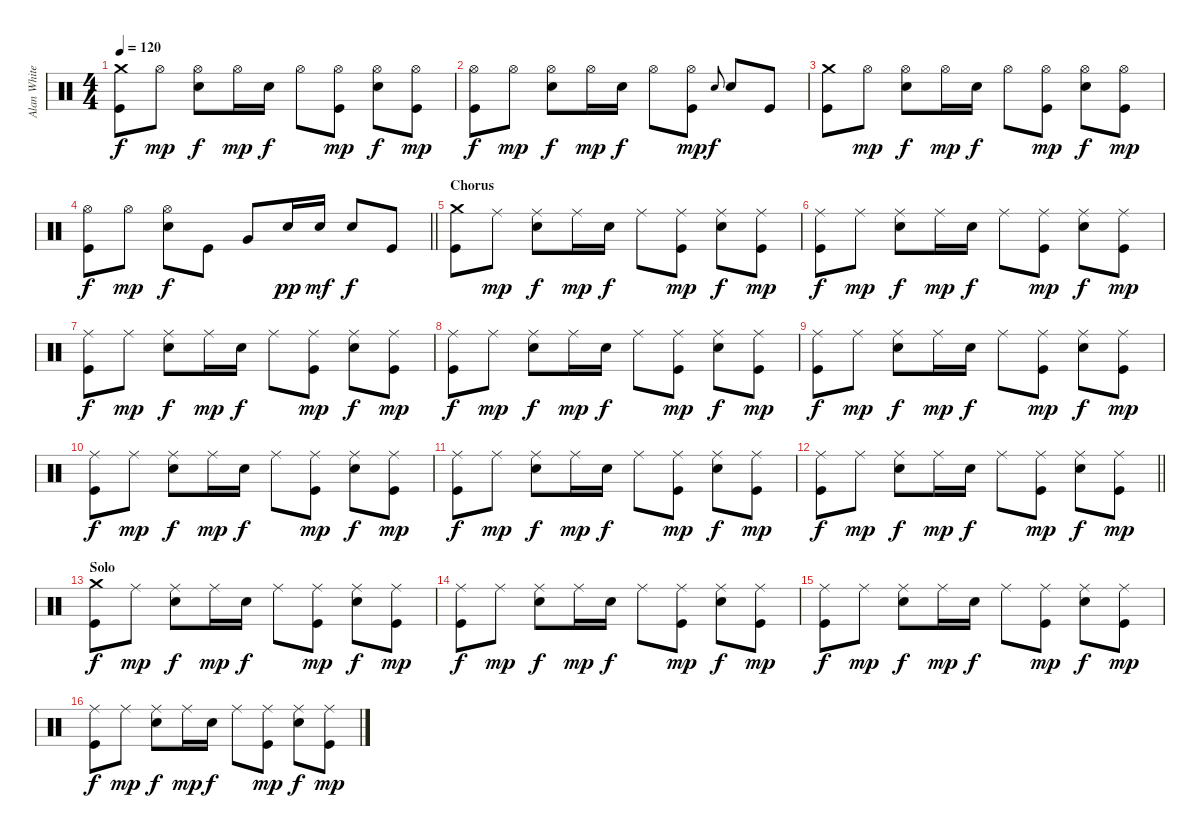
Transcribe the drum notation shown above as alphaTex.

\track ("Alan White" "Alan White") {instrument percussion}
\staff {score}
\articulation defaults
\ts (4 4)
\tempo 120
\clef neutral
\ks c
("Crash medium (hit)" "Kick (hit)").8{dy f} "Hi-Hat (open)".8{dy mp} ("Hi-Hat (open)" "Electric Snare (hit)").8{dy f} "Hi-Hat (open)".16{dy mp} "Electric Snare (hit)".16{dy f} "Hi-Hat (open)".8 ("Hi-Hat (open)" "Kick (hit)").8{dy mp} ("Hi-Hat (open)" "Electric Snare (hit)").8{dy f} ("Hi-Hat (open)" "Kick (hit)").8{dy mp} |
("Hi-Hat (open)" "Kick (hit)").8{dy f} "Hi-Hat (open)".8{dy mp} ("Hi-Hat (open)" "Electric Snare (hit)").8{dy f} "Hi-Hat (open)".16{dy mp} "Electric Snare (hit)".16{dy f} "Hi-Hat (open)".8 ("Hi-Hat (open)" "Kick (hit)").8{dy mp} "Electric Snare (hit)".8{gr onbeat dy f} "Electric Snare (hit)".8 "Kick (hit)".8 |
("Crash medium (hit)" "Kick (hit)").8 "Hi-Hat (open)".8{dy mp} ("Hi-Hat (open)" "Electric Snare (hit)").8{dy f} "Hi-Hat (open)".16{dy mp} "Electric Snare (hit)".16{dy f} "Hi-Hat (open)".8 ("Hi-Hat (open)" "Kick (hit)").8{dy mp} ("Hi-Hat (open)" "Electric Snare (hit)").8{dy f} ("Hi-Hat (open)" "Kick (hit)").8{dy mp} |
\barLineRight lightlight
("Hi-Hat (open)" "Kick (hit)").8{dy f} "Hi-Hat (open)".8{dy mp} ("Hi-Hat (open)" "Electric Snare (hit)").8{dy f} "Kick (hit)".8 "Very Low Tom (hit)".8 "Electric Snare (hit)".16{dy pp} "Electric Snare (hit)".16{dy mf} "Electric Snare (hit)".8{dy f} "Kick (hit)".8 |
\section ("" "Chorus")
("Crash medium (hit)" "Kick (hit)").8 "Ride (middle)".8{dy mp} ("Ride (middle)" "Electric Snare (hit)").8{dy f} "Ride (middle)".16{dy mp} "Electric Snare (hit)".16{dy f} "Ride (middle)".8 ("Ride (middle)" "Kick (hit)").8{dy mp} ("Ride (middle)" "Electric Snare (hit)").8{dy f} ("Ride (middle)" "Kick (hit)").8{dy mp} |
("Ride (middle)" "Kick (hit)").8{dy f} "Ride (middle)".8{dy mp} ("Ride (middle)" "Electric Snare (hit)").8{dy f} "Ride (middle)".16{dy mp} "Electric Snare (hit)".16{dy f} "Ride (middle)".8 ("Ride (middle)" "Kick (hit)").8{dy mp} ("Ride (middle)" "Electric Snare (hit)").8{dy f} ("Ride (middle)" "Kick (hit)").8{dy mp} |
("Ride (middle)" "Kick (hit)").8{dy f} "Ride (middle)".8{dy mp} ("Ride (middle)" "Electric Snare (hit)").8{dy f} "Ride (middle)".16{dy mp} "Electric Snare (hit)".16{dy f} "Ride (middle)".8 ("Ride (middle)" "Kick (hit)").8{dy mp} ("Ride (middle)" "Electric Snare (hit)").8{dy f} ("Ride (middle)" "Kick (hit)").8{dy mp} |
("Ride (middle)" "Kick (hit)").8{dy f} "Ride (middle)".8{dy mp} ("Ride (middle)" "Electric Snare (hit)").8{dy f} "Ride (middle)".16{dy mp} "Electric Snare (hit)".16{dy f} "Ride (middle)".8 ("Ride (middle)" "Kick (hit)").8{dy mp} ("Ride (middle)" "Electric Snare (hit)").8{dy f} ("Ride (middle)" "Kick (hit)").8{dy mp} |
("Ride (middle)" "Kick (hit)").8{dy f} "Ride (middle)".8{dy mp} ("Ride (middle)" "Electric Snare (hit)").8{dy f} "Ride (middle)".16{dy mp} "Electric Snare (hit)".16{dy f} "Ride (middle)".8 ("Ride (middle)" "Kick (hit)").8{dy mp} ("Ride (middle)" "Electric Snare (hit)").8{dy f} ("Ride (middle)" "Kick (hit)").8{dy mp} |
("Ride (middle)" "Kick (hit)").8{dy f} "Ride (middle)".8{dy mp} ("Ride (middle)" "Electric Snare (hit)").8{dy f} "Ride (middle)".16{dy mp} "Electric Snare (hit)".16{dy f} "Ride (middle)".8 ("Ride (middle)" "Kick (hit)").8{dy mp} ("Ride (middle)" "Electric Snare (hit)").8{dy f} ("Ride (middle)" "Kick (hit)").8{dy mp} |
("Ride (middle)" "Kick (hit)").8{dy f} "Ride (middle)".8{dy mp} ("Ride (middle)" "Electric Snare (hit)").8{dy f} "Ride (middle)".16{dy mp} "Electric Snare (hit)".16{dy f} "Ride (middle)".8 ("Ride (middle)" "Kick (hit)").8{dy mp} ("Ride (middle)" "Electric Snare (hit)").8{dy f} ("Ride (middle)" "Kick (hit)").8{dy mp} |
\barLineRight lightlight
("Ride (middle)" "Kick (hit)").8{dy f} "Ride (middle)".8{dy mp} ("Ride (middle)" "Electric Snare (hit)").8{dy f} "Ride (middle)".16{dy mp} "Electric Snare (hit)".16{dy f} "Ride (middle)".8 ("Ride (middle)" "Kick (hit)").8{dy mp} ("Ride (middle)" "Electric Snare (hit)").8{dy f} ("Ride (middle)" "Kick (hit)").8{dy mp} |
\section ("" "Solo")
("Crash medium (hit)" "Kick (hit)").8{dy f} "Ride (middle)".8{dy mp} ("Ride (middle)" "Electric Snare (hit)").8{dy f} "Ride (middle)".16{dy mp} "Electric Snare (hit)".16{dy f} "Ride (middle)".8 ("Ride (middle)" "Kick (hit)").8{dy mp} ("Ride (middle)" "Electric Snare (hit)").8{dy f} ("Ride (middle)" "Kick (hit)").8{dy mp} |
("Ride (middle)" "Kick (hit)").8{dy f} "Ride (middle)".8{dy mp} ("Ride (middle)" "Electric Snare (hit)").8{dy f} "Ride (middle)".16{dy mp} "Electric Snare (hit)".16{dy f} "Ride (middle)".8 ("Ride (middle)" "Kick (hit)").8{dy mp} ("Ride (middle)" "Electric Snare (hit)").8{dy f} ("Ride (middle)" "Kick (hit)").8{dy mp} |
("Ride (middle)" "Kick (hit)").8{dy f} "Ride (middle)".8{dy mp} ("Ride (middle)" "Electric Snare (hit)").8{dy f} "Ride (middle)".16{dy mp} "Electric Snare (hit)".16{dy f} "Ride (middle)".8 ("Ride (middle)" "Kick (hit)").8{dy mp} ("Ride (middle)" "Electric Snare (hit)").8{dy f} ("Ride (middle)" "Kick (hit)").8{dy mp} |
("Ride (middle)" "Kick (hit)").8{dy f} "Ride (middle)".8{dy mp} ("Ride (middle)" "Electric Snare (hit)").8{dy f} "Ride (middle)".16{dy mp} "Electric Snare (hit)".16{dy f} "Ride (middle)".8 ("Ride (middle)" "Kick (hit)").8{dy mp} ("Ride (middle)" "Electric Snare (hit)").8{dy f} ("Ride (middle)" "Kick (hit)").8{dy mp}
